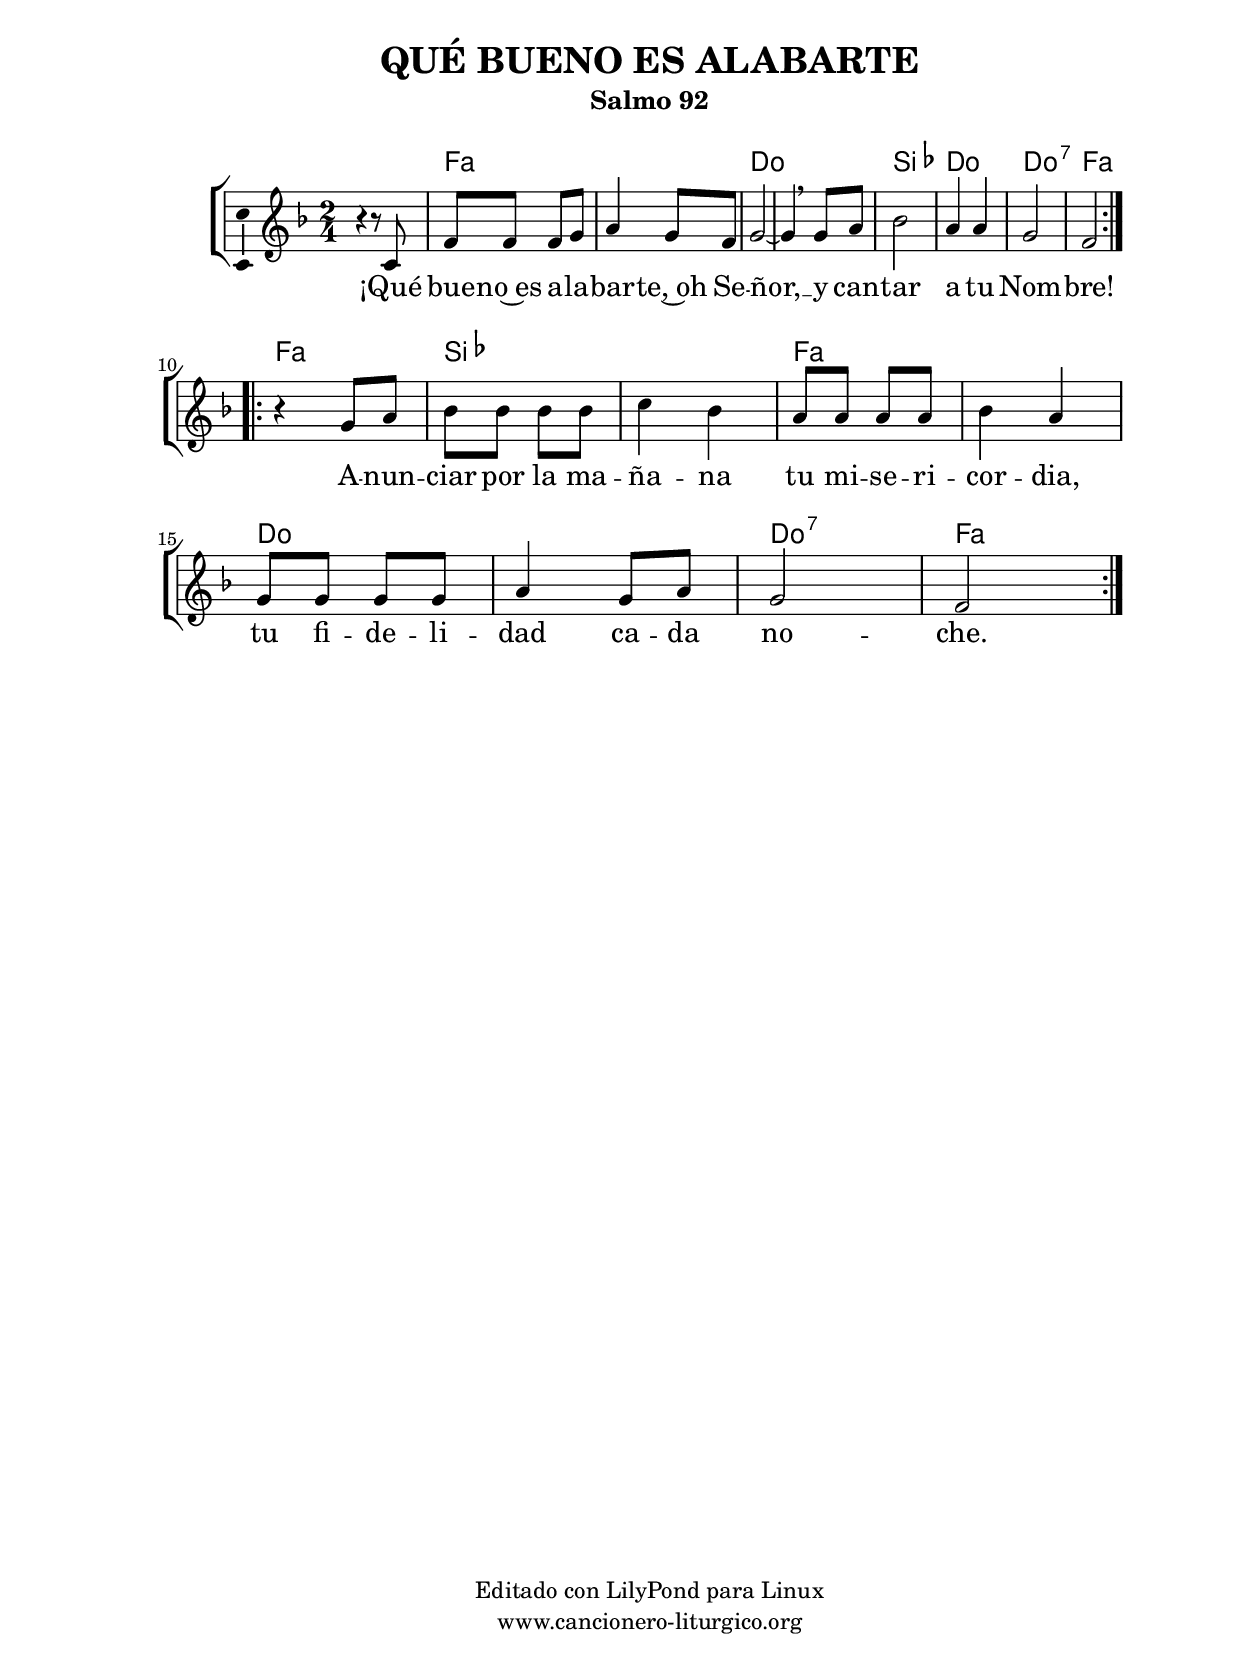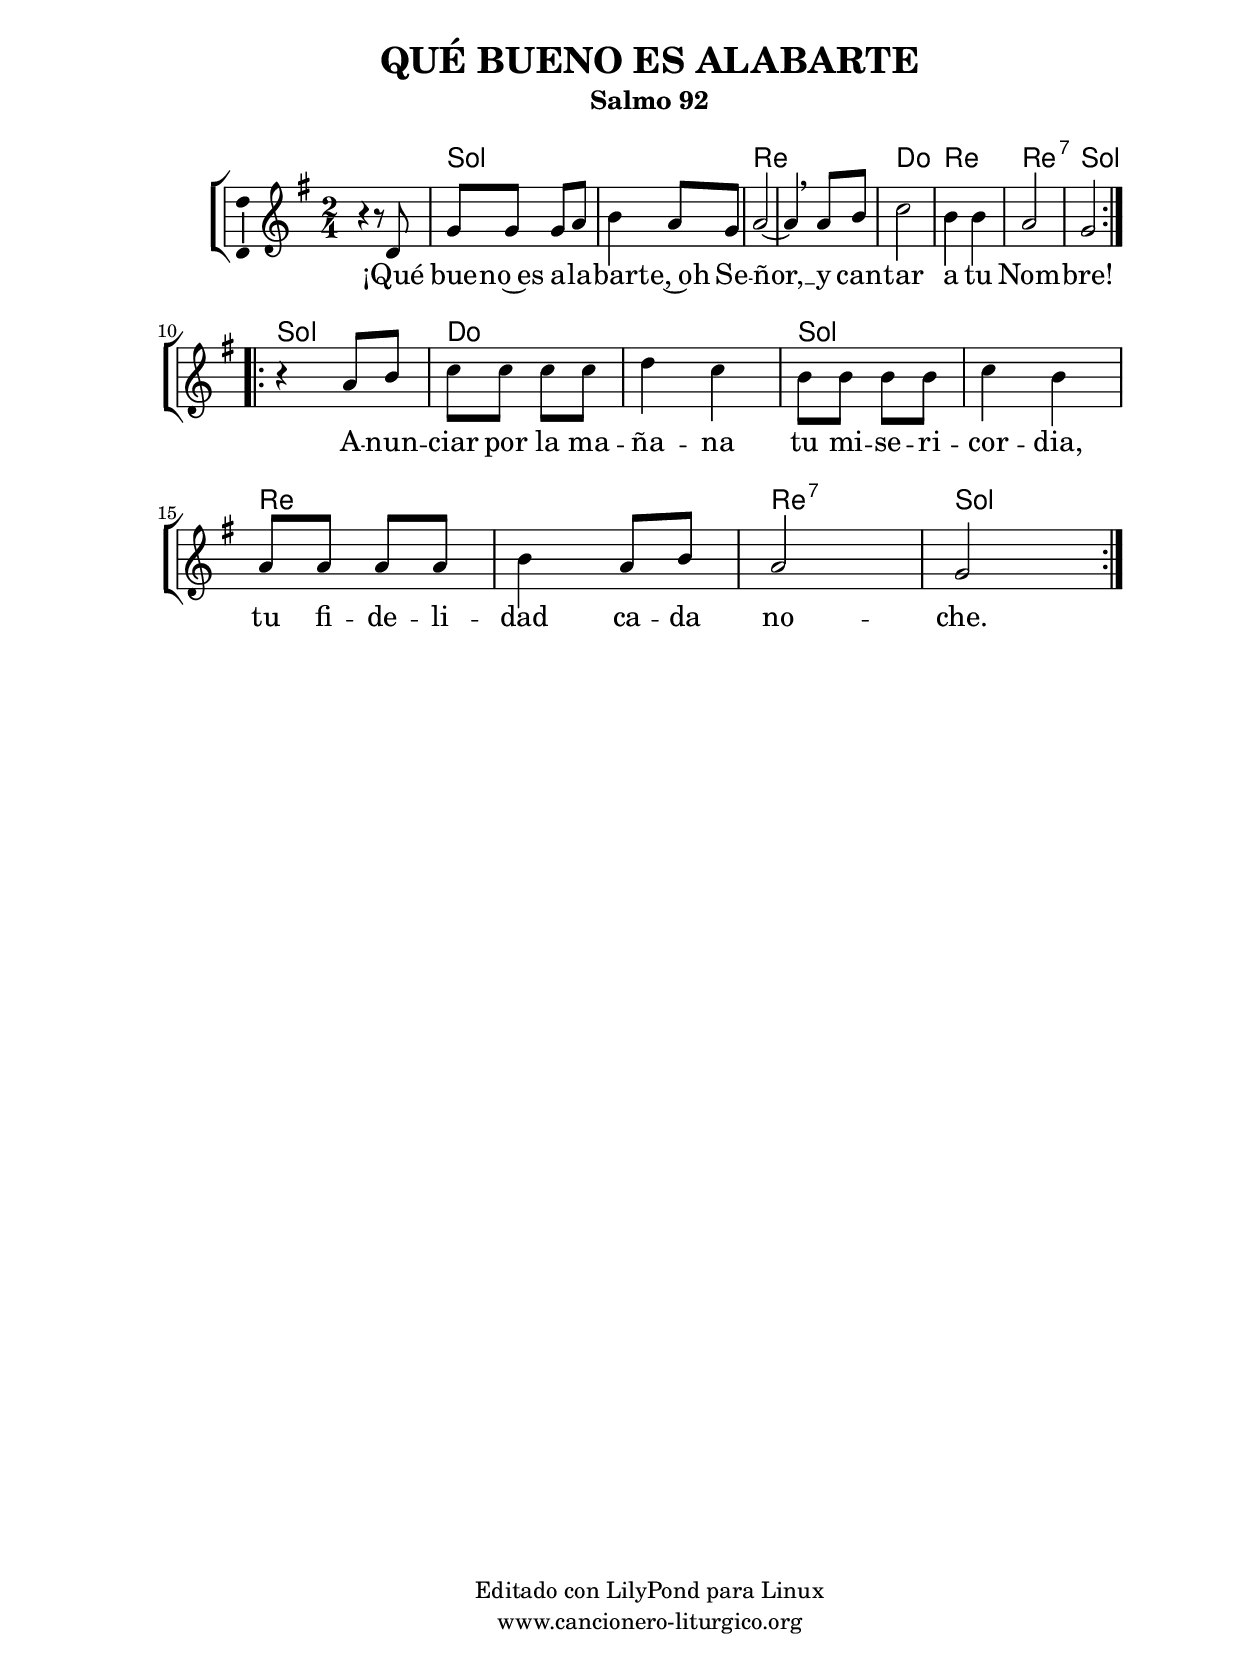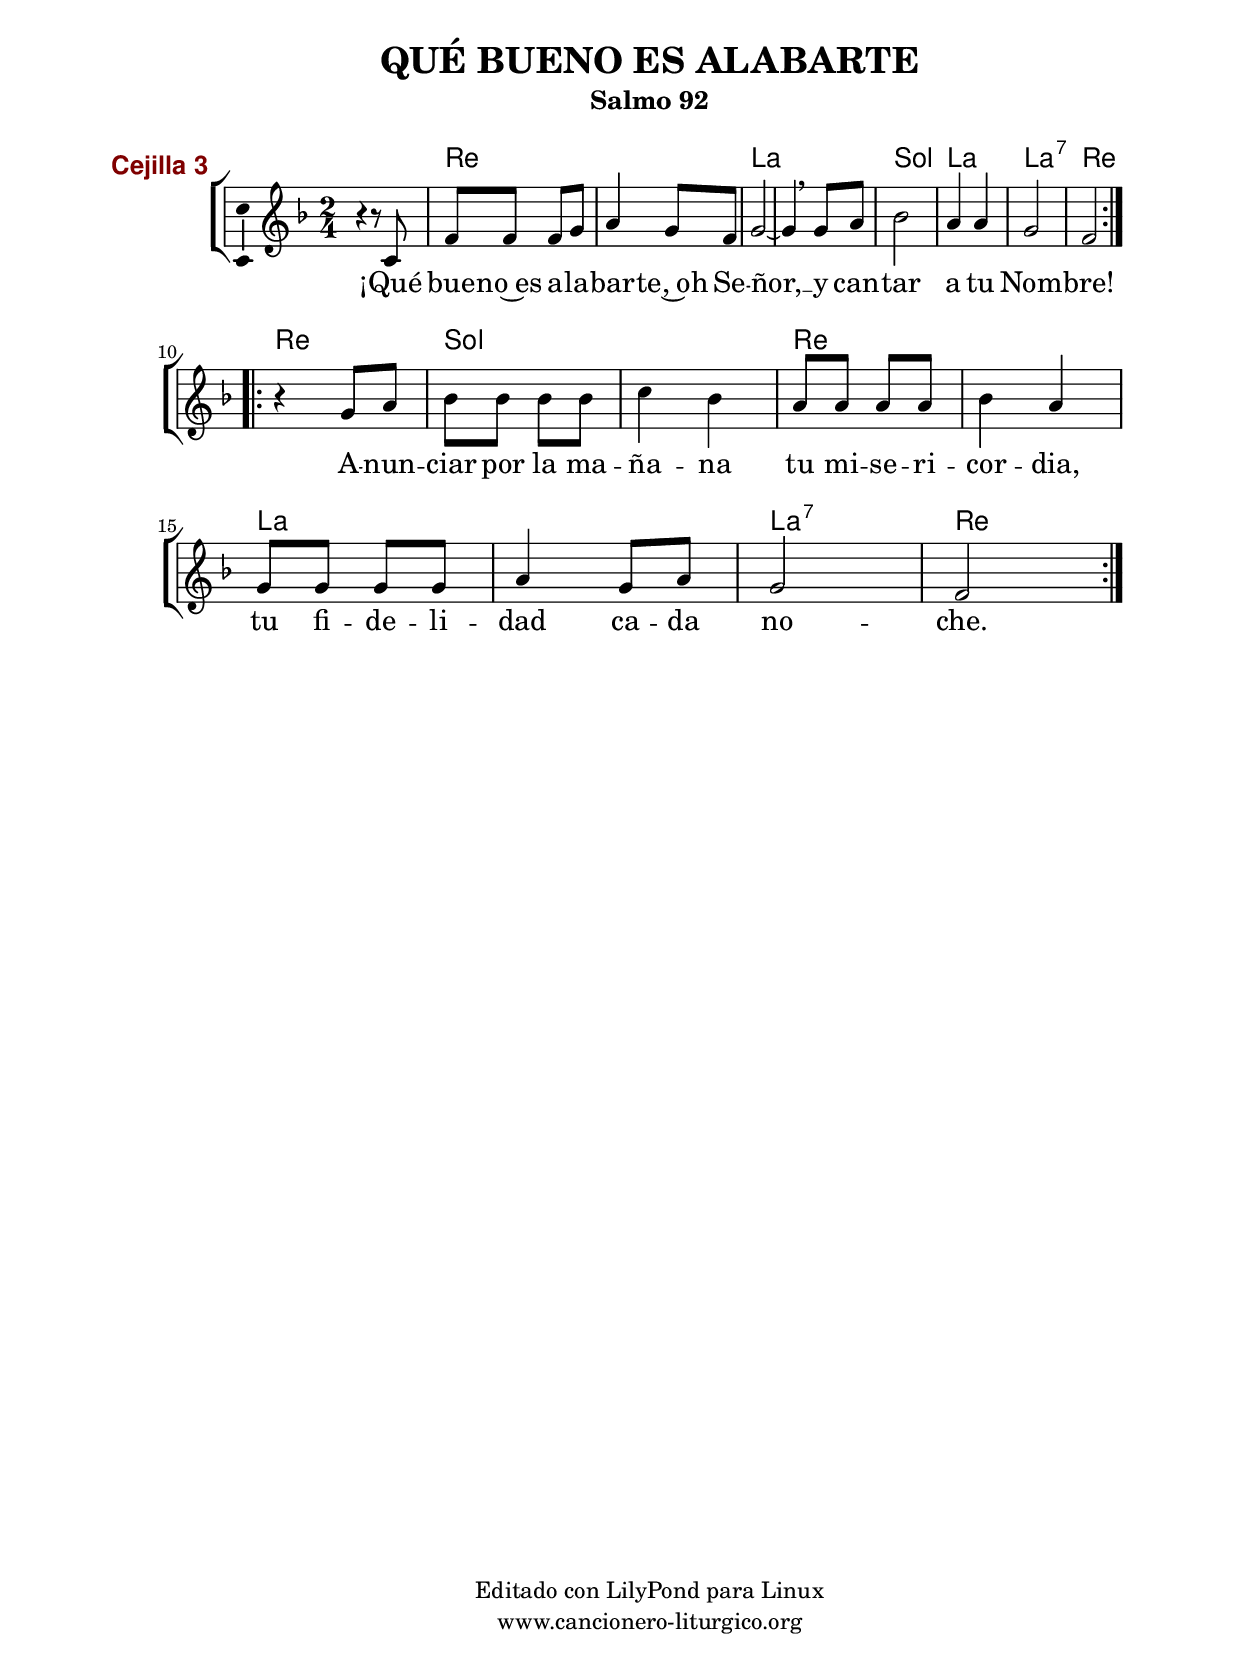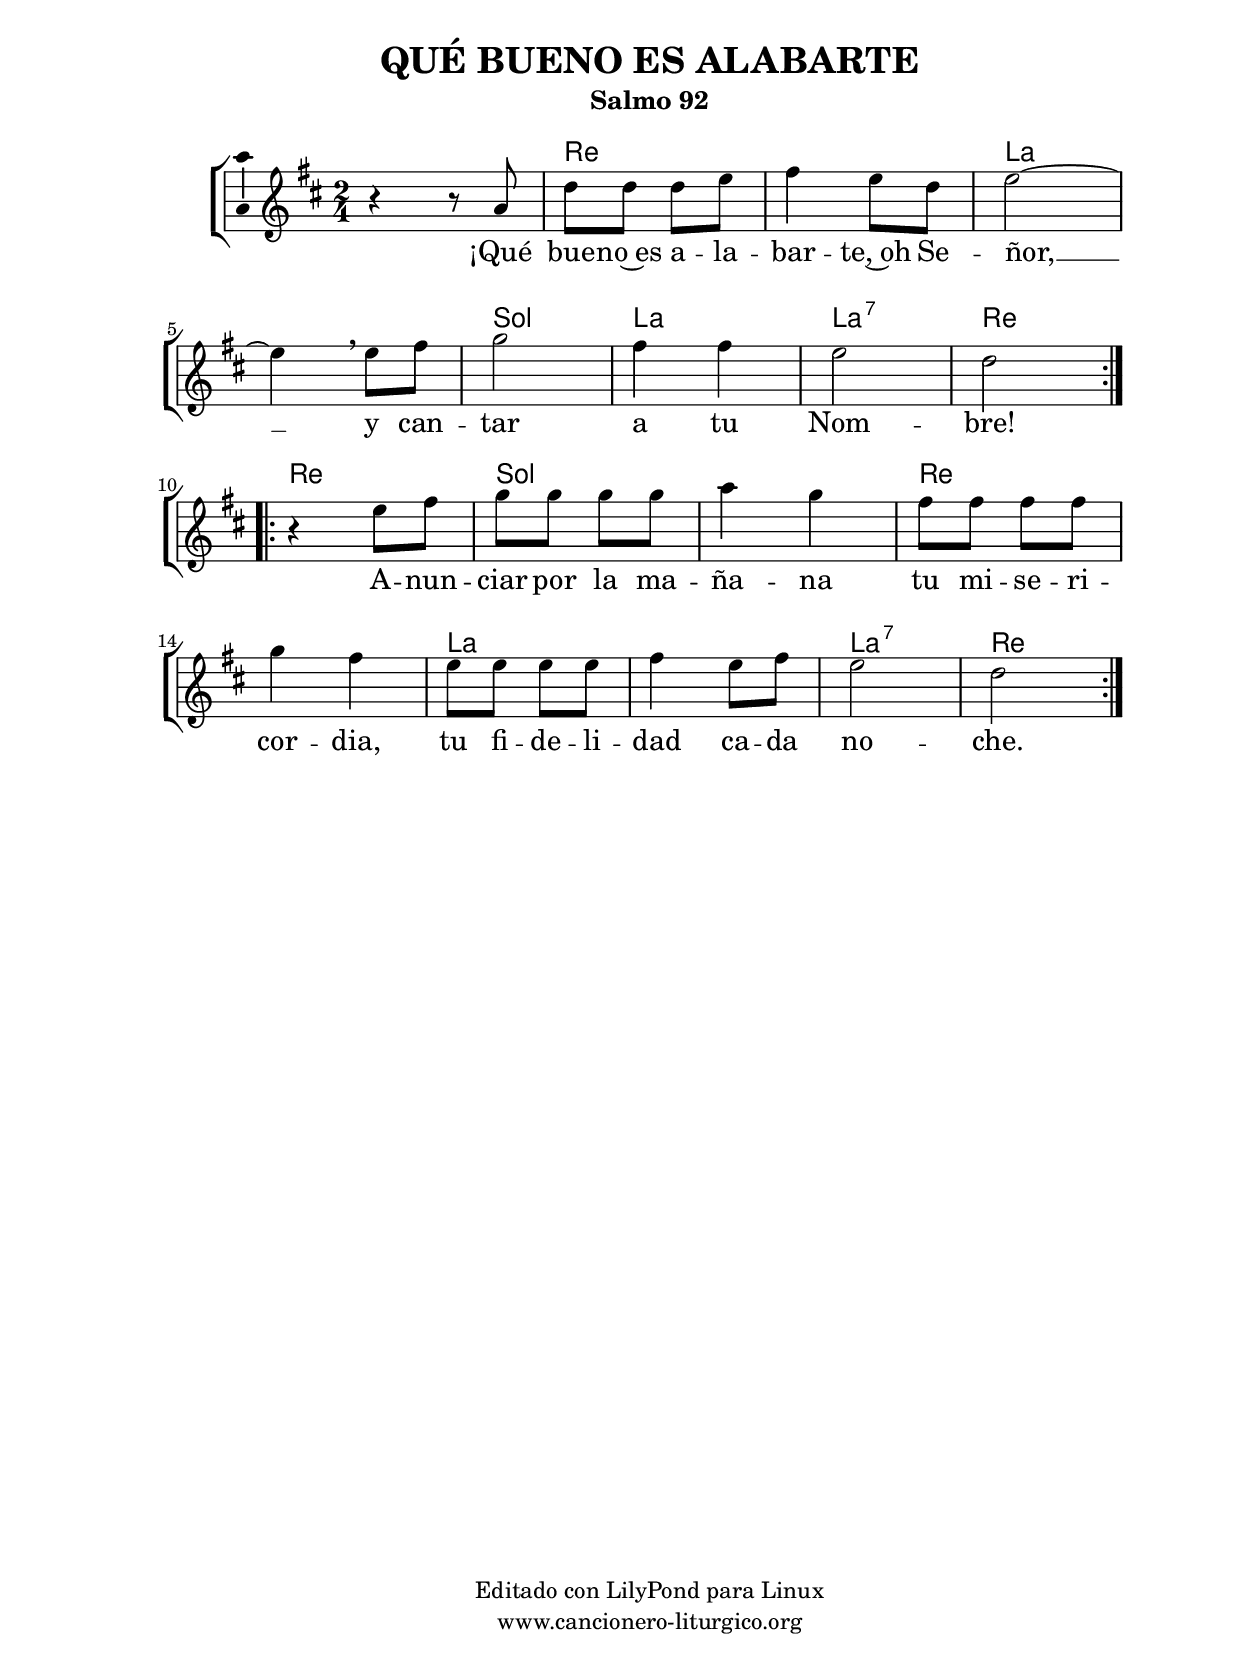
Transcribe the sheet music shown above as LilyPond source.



%versión de lilypond para la que se ha escrito esta partitura:
\version "2.16.0"

	%Tamaño papel
	#(set-default-paper-size "a4")
	%Tamaño partitura
	#(set-global-staff-size 20)
	%No responde al pulsar sobre una nota
	#(ly:set-option 'point-and-click #f)

%parámetros del encabezamiento:
\header {
	title = "QUÉ BUENO ES ALABARTE"
	subtitle = "Salmo 92"
	composer = ""
	poet = ""
	meter = ""
	arranger = ""
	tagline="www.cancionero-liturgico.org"
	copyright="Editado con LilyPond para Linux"
	tiempo = ""
	usos = "Gracias"
	letra = ""
	}

%parámetros asociados al papel:
\paper  {
	oddHeaderMarkup = \markup {\fill-line { \on-the-fly #not-first-page \fromproperty #'header:title \on-the-fly #not-first-page \fromproperty #'header:composer }}
	evenHeaderMarkup = \markup {\fill-line { \fromproperty #'header:composer \fromproperty #'header:title }}
	#(set-paper-size "a4")
	print-page-number = ##f
	first-page-number = 1
	print-first-page-number = ##f
%	head-separation = 3.0 \cm
	top-margin = 2.0 \cm
	bottom-margin = 0.5\cm
%%%	bottom-margin = -2.5\cm
	left-margin = 3.0 \cm
	line-width = 16.0 \cm 
	indent = 8\mm
	interscoreline = 2.\mm
	between-system-space = 15\mm
%	para que las partituras no llenen la hoja:
	ragged-bottom = ##t
%	idem para la última hoja:
	ragged-last-bottom = ##f
%	para que las partituras llenen el ancho del papel:
	ragged-last = ##f
	after-title-space = 2.5 \cm
%page-count=1
%system-count=8

	%Flexible Vertical Spacing
%	markup-markup-spacing =
%	#'((basic-distance . 15) (minimum-distance . 15) (padding . 3))
	markup-system-spacing =
	#'((basic-distance . 15) (minimum-distance . 15) (padding . 3))
	system-system-spacing =
	#'((basic-distance . 15) (minimum-distance . 15) (padding . 3))
	score-system-spacing =
	#'((basic-distance . 15) (minimum-distance . 15) (padding . 5))
%	top-system-spacing = % header
%	#'((basic-distance . 8) (minimum-distance . 0) (padding . 0))
%	top-markup-spacing =
%	#'((basic-distance . 20) (minimum-distance . 20) (padding . 0))
	last-bottom-spacing = % footer
	#'((basic-distance . 5) (minimum-distance . 5) (padding . 0))
%	score-markup-spacing =
%	#'((basic-distance . 16) (minimum-distance . 13) (padding . 0))

	}


%parámetros que afectan a toda la partitura:
global =  {
	%clave de sol (G):
	\clef G
	%armadura:
	\transpose c f
	\key c \major
	\tempo 4=100
	\set Score.tempoHideNote = ##t
	}


acordes = {
	\italianChords
	\chordmode {
	\transpose c f
{

\repeat volta 2 {
s2
c2 s g s f g g:7 c
}

\repeat volta 2 {
c2
f2 s c s g s g:7 c
}

	}
	}
}

melodia = 

	\transpose c f
{
	\relative c'{
	\time 2/4

\repeat volta 2 {
r4 r8 g8
c c c d
e4 d8 c
d2~
d4 \breathe d8 e
f2
e4 e
d2
c2
}

\break

\repeat volta 2 {
r4 d8 e
f8 f f f
g4 f
e8 e e e
f4 e
d8 d d d
e4 d8 e
d2
c2
}

%%%\bar "|."
	}
	}


texto = \lyricmode {

¡Qué bue -- no~es a -- la -- bar -- te,~oh Se -- ñor, __
y can -- tar a tu Nom -- bre!

A -- nun -- ciar por la ma -- ña -- na
tu mi -- se -- ri -- cor -- dia,
tu fi -- de -- li -- dad ca -- da no -- che.

	}

acordesStaff = \context ChordNames = acordesStaff <<
	\set chordChanges = ##t
	\acordes
	>>


%%%%%%%%%%%%%%%%%%%%%%%%%%%%%%%%%%% CEJILLA %%%%%%%%%%%%%%%%%%%%%%%%%%%%%%%%%%%
acordescejilla = {
%%%	\override ChordNames.ChordName #'font-size = #-1
%%%	\override ChordNames.ChordName #'font-series = #'bold
	\transpose f d {
		\acordes
		}
	}

acordescejillaStaff = \context ChordNames = acordescejillaStaff <<
	\set Staff.instrumentName = \markup \with-color #darkred \larger \bold \sans "Cejilla 3"
	\set chordChanges = ##t
	\acordescejilla
	>>
%%%%%%%%%%%%%%%%%%%%%%%%%%%%%%%%%%% CEJILLA %%%%%%%%%%%%%%%%%%%%%%%%%%%%%%%%%%%


vozStaff = \context Voice = vozStaff
\with {\consists "Ambitus_engraver"}
<<
%	\set Staff.instrumentName = ""
%	\set Staff.shortInstrumentName = ""
%	\set Staff.midiInstrument = #"clarinet"
%	\set Staff.midiInstrument = #"cello"
%	\set Staff.midiInstrument = #"flute"
	\set Staff.midiInstrument = #"electric guitar (jazz)"
%	\set Staff.midiInstrument = #"english horn"
%	\set Staff.midiInstrument = #"violin"
%	\set Staff.midiInstrument = #"glockenspiel"
	\set Staff.midiMinimumVolume = #0.7
	\set Staff.midiMaximumVolume = #0.9
	\global
	\melodia
	>>

textoStaff = \context Lyrics = textoStaff <<
	\lyricsto vozStaff \texto
	>>

\book {
	\score {
		\context ChoirStaff {
			\override StaffGroup.SystemStartBracket #'collapse-height = #1
			\override Score.SystemStartBar #'collapse-height = #1
			<<
			\acordesStaff
			\vozStaff
			\textoStaff
			>>
			}
		\layout {
	    		\context {
				\Lyrics
				\override LyricText #'font-size = #2
				}
	   		 \context {
				\Score
				\override StaffSymbol #'staff-space = #(magstep +3)
				}
			}
		}
	\score {
		\unfoldRepeats
		\context ChoirStaff {
			<<
			\acordesStaff
			\vozStaff
			>>
			}
		\midi {
	  		\context {
	  			\Score
				tempoWholesPerMinute = #(ly:make-moment 70 4)
				}
			}
		}
	}


%Partitura para guitarra
#(define output-suffix "G")
\book {
	\score {
		\context ChoirStaff {
			\override StaffGroup.SystemStartBracket #'collapse-height = #1
			\override Score.SystemStartBar #'collapse-height = #1
			<<
			\acordescejillaStaff
			\vozStaff
			\textoStaff
			>>
			}
		\layout {
%%%%%%%%%%%%%%%%%%%%%%%%%%%%%%%%%%% CEJILLA %%%%%%%%%%%%%%%%%%%%%%%%%%%%%%%%%%%
			\context {
				\ChordNames \consists Instrument_name_engraver
				}
%%%%%%%%%%%%%%%%%%%%%%%%%%%%%%%%%%% CEJILLA %%%%%%%%%%%%%%%%%%%%%%%%%%%%%%%%%%%
	    		\context {
				\Lyrics
				\override LyricText #'font-size = #2
				}
	   		 \context {
				\Score
				\override StaffSymbol #'staff-space = #(magstep +3)
				}
			}
		}
	}


#(define output-suffix "C")
\book {
	\score {
		\context ChoirStaff {
			\override StaffGroup.SystemStartBracket #'collapse-height = #1
			\override Score.SystemStartBar #'collapse-height = #1
\transpose c d
			<<
			\acordesStaff
			\vozStaff
			\textoStaff
			>>
			}
		\layout {
	    		\context {
				\Lyrics
				\override LyricText #'font-size = #2
				}
	   		 \context {
				\Score
				\override StaffSymbol #'staff-space = #(magstep +3)
				}
			}
		}
	}


#(define output-suffix "S")
\book {
	\score {
		\context ChoirStaff {
			\override StaffGroup.SystemStartBracket #'collapse-height = #1
			\override Score.SystemStartBar #'collapse-height = #1
\transpose c a
			<<
			\acordesStaff
			\vozStaff
			\textoStaff
			>>
			}
		\layout {
	    		\context {
				\Lyrics
				\override LyricText #'font-size = #2
				}
	   		 \context {
				\Score
				\override StaffSymbol #'staff-space = #(magstep +3)
				}
			}
		}
	}


